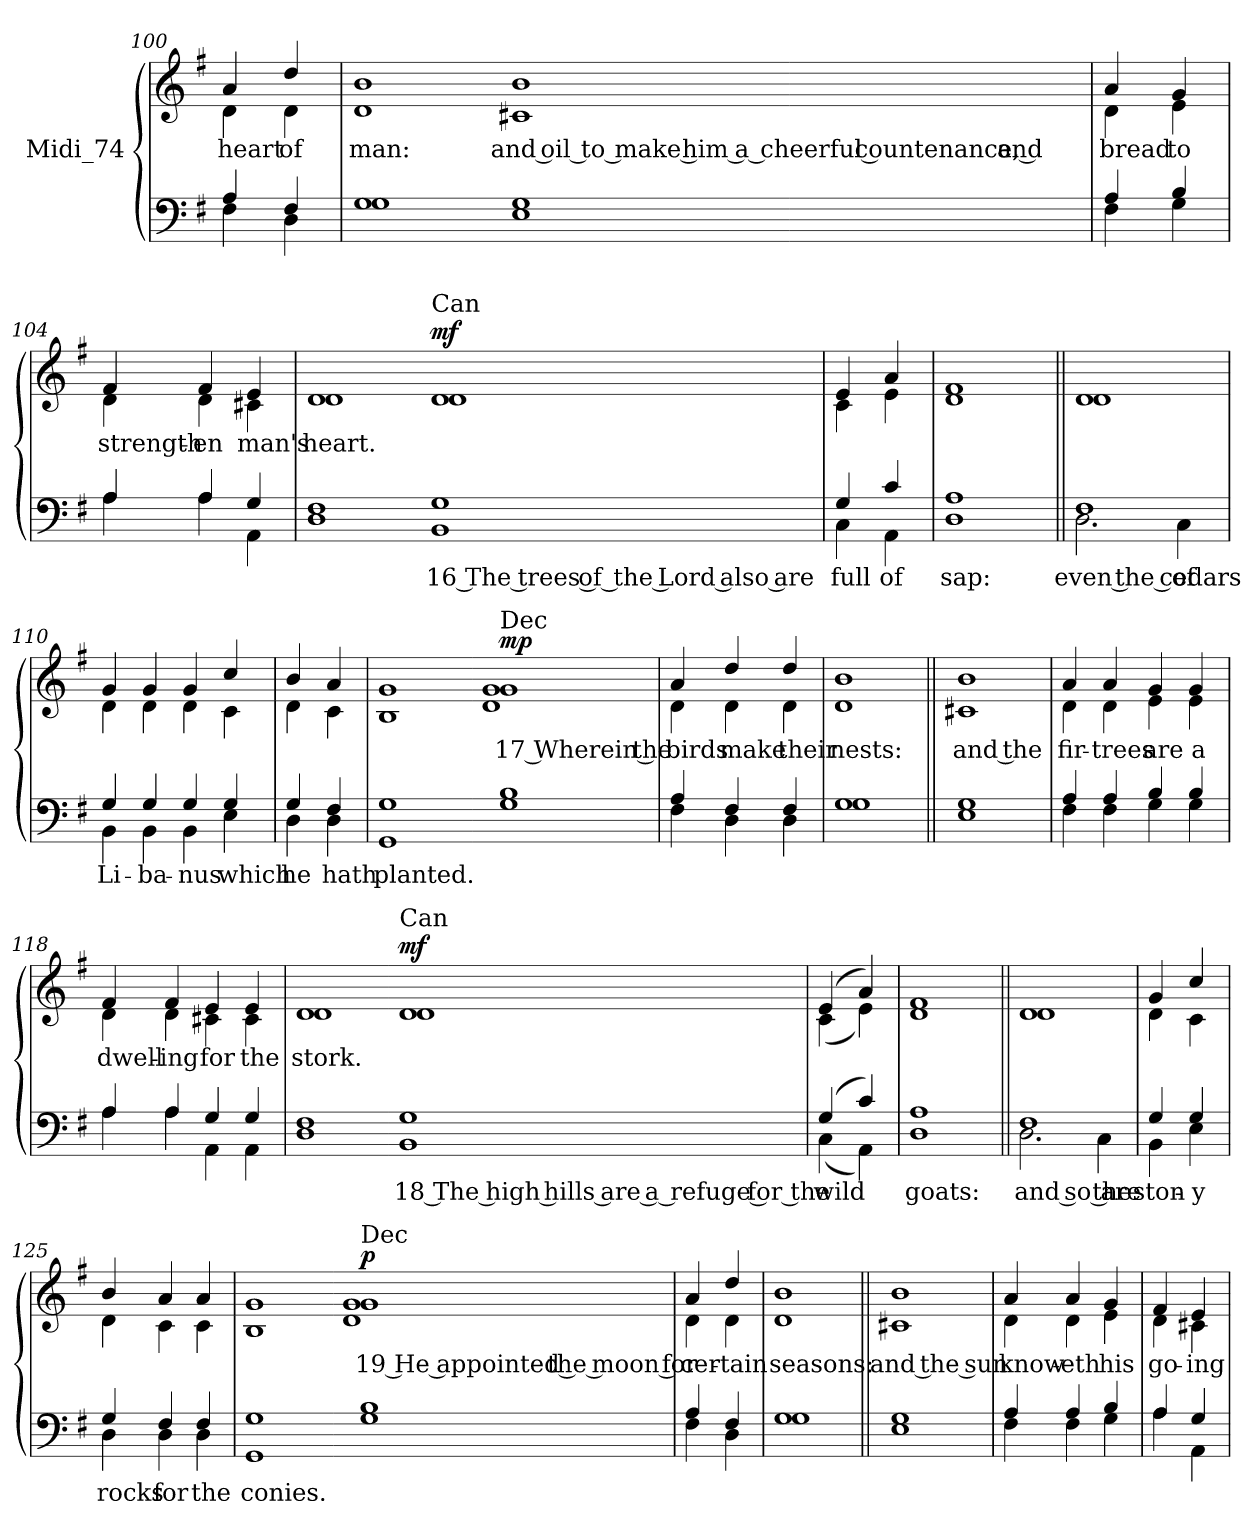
**kern	**text	**kern	**text	**dynam
*part2	*part2	*part1	*part1	*part1
*staff2	*staff2	*staff1	*staff1	*staff1
*I"Midi_74	*	*I"Midi_74	*	*
*clefF4	*	*clefG2	*	*
*k[f#]	*	*k[f#]	*	*
*G:	*	*G:	*	*
=100	=100	=100	=100	=100
*^	*	*	*	*
!	!	!	!	!LO:LY:b	!
*	*	*	*^	*	*
4A	4F#	.	4a	4d	heart	.
!	!	!	!	!	!LO:LY:b	!
4F#	4D	.	4dd	4d	of	.
=101	=101	=101	=101	=101	=101	=101
!	!	!	!	!	!LO:LY:b	!
1G	1G	.	1b	1d	man:	.
!!LO:LB:g=z	!!
=102-	=102-	=102-	=102-	=102-	=102-	=102-
!	!	!	!	!	!LO:LY:b	!
1G	1E	.	1b	1c#X	and oil to make him a cheerful countenance, and	.
=103	=103	=103	=103	=103	=103	=103
!	!	!	!	!	!LO:LY:b	!
4A	4F#	.	4a	4d	bread	.
!	!	!	!	!	!LO:LY:b	!
4B	4G	.	4g	4e	to	.
=104	=104	=104	=104	=104	=104	=104
!	!	!	!	!	!LO:LY:b	!
4A	4A	.	4f#	4d	strength-	.
!	!	!	!	!	!LO:LY:b	!
4A	4A	.	4f#	4d	-en	.
!	!	!	!	!	!LO:LY:b	!
4G	4AA	.	4e	4c#X	man's	.
=105	=105	=105	=105	=105	=105	=105
!	!	!	!	!	!LO:LY:b	!
1F#	1D	.	1d	1d	heart.	.
!!LO:LB:g=z	!!
=106-	=106-	=106-	=106-	=106-	=106-	=106-
!	!	!	!LO:TX:a:t=Can	!	!	!
!	!	!LO:LY:a	!	!	!	!LO:DY:b
1G	1BB	16 The trees of the Lord also are	1d	1d	.	mf
=107	=107	=107	=107	=107	=107	=107
!	!	!LO:LY:a	!	!	!	!
4G	4C	full	4e	4c	.	.
!	!	!LO:LY:a	!	!	!	!
4c	4AA	of	4a	4e	.	.
=108	=108	=108	=108	=108	=108	=108
!	!	!LO:LY:a	!	!	!	!
1A	1D	sap:	1f#	1d	.	.
=109||	=109||	=109||	=109||	=109||	=109||	=109||
!	!	!LO:LY:a	!	!	!	!
1F#	2.D	even the cedars	1d	1d	.	.
!	!	!LO:LY:a	!	!	!	!
.	4C\	of	.	.	.	.
=110	=110	=110	=110	=110	=110	=110
!	!	!LO:LY:a	!	!	!	!
4G	4BB	Li-	4g	4d	.	.
!	!	!LO:LY:a	!	!	!	!
4G	4BB	-ba-	4g	4d	.	.
!	!	!LO:LY:a	!	!	!	!
4G	4BB	-nus	4g	4d	.	.
!	!	!LO:LY:a	!	!	!	!
4G	4E	which	4cc	4c	.	.
=111	=111	=111	=111	=111	=111	=111
!	!	!LO:LY:a	!	!	!	!
4G	4D	he	4b	4d	.	.
!	!	!LO:LY:a	!	!	!	!
4F#	4D	hath	4a	4c	.	.
=112	=112	=112	=112	=112	=112	=112
!	!	!LO:LY:a	!	!	!	!
1G	1GG	planted.	1g	1B	.	.
!!LO:LB:g=z	!!
=113-	=113-	=113-	=113-	=113-	=113-	=113-
!	!	!	!LO:TX:a:t=Dec	!	!	!
!	!	!	!	!	!LO:LY:b	!LO:DY:b
1B	1G	.	1g	1d 1g	17 Wherein the	mp
=114	=114	=114	=114	=114	=114	=114
!	!	!	!	!	!LO:LY:b	!
4A	4F#	.	4a	4d	birds	.
!	!	!	!	!	!LO:LY:b	!
4F#	4D	.	4dd	4d	make	.
!	!	!	!	!	!LO:LY:b	!
4F#	4D	.	4dd	4d	their	.
=115	=115	=115	=115	=115	=115	=115
!	!	!	!	!	!LO:LY:b	!
1G	1G	.	1b	1d	nests:	.
=116||	=116||	=116||	=116||	=116||	=116||	=116||
!	!	!	!	!	!LO:LY:b	!
1G	1E	.	1b	1c#X	and the	.
=117	=117	=117	=117	=117	=117	=117
!	!	!	!	!	!LO:LY:b	!
4A	4F#	.	4a	4d	fir-	.
!	!	!	!	!	!LO:LY:b	!
4A	4F#	.	4a	4d	-trees	.
!	!	!	!	!	!LO:LY:b	!
4B	4G	.	4g	4e	are	.
!	!	!	!	!	!LO:LY:b	!
4B	4G	.	4g	4e	a	.
=118	=118	=118	=118	=118	=118	=118
!	!	!	!	!	!LO:LY:b	!
4A	4A	.	4f#	4d	dwell-	.
!	!	!	!	!	!LO:LY:b	!
4A	4A	.	4f#	4d	-ing	.
!	!	!	!	!	!LO:LY:b	!
4G	4AA	.	4e	4c#X	for	.
!	!	!	!	!	!LO:LY:b	!
4G	4AA	.	4e	4c#	the	.
=119	=119	=119	=119	=119	=119	=119
!	!	!	!	!	!LO:LY:b	!
1F#	1D	.	1d	1d	stork.	.
!!LO:LB:g=z	!!
=120-	=120-	=120-	=120-	=120-	=120-	=120-
!	!	!	!LO:TX:a:t=Can	!	!	!
!	!	!LO:LY:a	!	!	!	!LO:DY:b
1G	1BB	18 The high hills are a refuge for the	1d	1d	.	mf
=121	=121	=121	=121	=121	=121	=121
!	!	!LO:LY:a	!	!	!	!
(4G	(<4C	wild	(4e	(<4c	.	.
4c)	4AA)	.	4a)	4e)	.	.
=122	=122	=122	=122	=122	=122	=122
!	!	!LO:LY:a	!	!	!	!
1A	1D	goats:	1f#	1d	.	.
=123||	=123||	=123||	=123||	=123||	=123||	=123||
!	!	!LO:LY:a	!	!	!	!
1F#	2.D	and so are	1d	1d	.	.
!	!	!LO:LY:a	!	!	!	!
.	4C\	the	.	.	.	.
=124	=124	=124	=124	=124	=124	=124
!	!	!LO:LY:a	!	!	!	!
4G	4BB	ston-	4g	4d	.	.
!	!	!LO:LY:a	!	!	!	!
4G	4E	-y	4cc	4c	.	.
=125	=125	=125	=125	=125	=125	=125
!	!	!LO:LY:a	!	!	!	!
4G	4D	rocks	4b	4d	.	.
!	!	!LO:LY:a	!	!	!	!
4F#	4D	for	4a	4c	.	.
!	!	!LO:LY:a	!	!	!	!
4F#	4D	the	4a	4c	.	.
=126	=126	=126	=126	=126	=126	=126
!	!	!LO:LY:a	!	!	!	!
1G	1GG	conies.	1g	1B	.	.
!!LO:LB:g=z	!!
=127-	=127-	=127-	=127-	=127-	=127-	=127-
!	!	!	!LO:TX:a:t=Dec	!	!	!
!	!	!	!	!	!LO:LY:b	!LO:DY:b
1B	1G	.	1g	1d 1g	19 He appointed the moon for	p
=128	=128	=128	=128	=128	=128	=128
!	!	!	!	!	!LO:LY:b	!
4A	4F#	.	4a	4d	cer-	.
!	!	!	!	!	!LO:LY:b	!
4F#	4D	.	4dd	4d	-tain	.
=129	=129	=129	=129	=129	=129	=129
!	!	!	!	!	!LO:LY:b	!
1G	1G	.	1b	1d	seasons:	.
=130||	=130||	=130||	=130||	=130||	=130||	=130||
!	!	!	!	!	!LO:LY:b	!
1G	1E	.	1b	1c#X	and the sun	.
=131	=131	=131	=131	=131	=131	=131
!	!	!	!	!	!LO:LY:b	!
4A	4F#	.	4a	4d	know-	.
!	!	!	!	!	!LO:LY:b	!
4A	4F#	.	4a	4d	-eth	.
!	!	!	!	!	!LO:LY:b	!
4B	4G	.	4g	4e	his	.
=132	=132	=132	=132	=132	=132	=132
!	!	!	!	!	!LO:LY:b	!
4A	4A	.	4f#	4d	go-	.
!	!	!	!	!	!LO:LY:b	!
4G	4AA	.	4e	4c#X	-ing	.
*v	*v	*	*	*	*	*
*	*	*v	*v	*	*
=	=	=	=	=
*-	*-	*-	*-	*-
